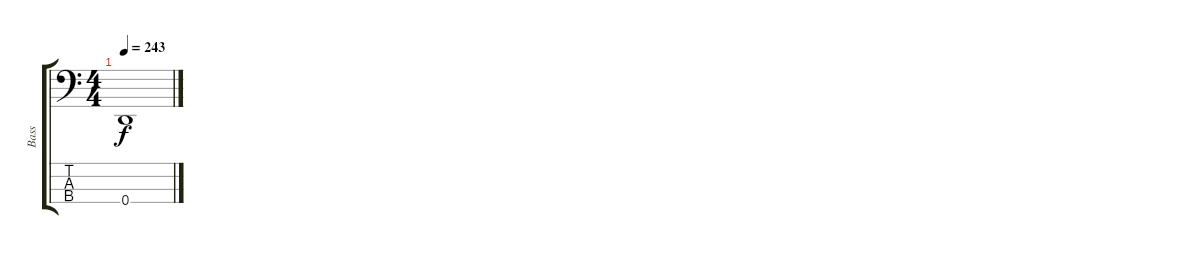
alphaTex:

\track ("Bass" "Bass") {instrument electricbasspick}
\staff {score tabs}
\tuning (G2 D2 A1 D1) {hide}
\ts (4 4)
\tempo 243
\clef f4
\ks c
0.4{t}.1{dy f}
